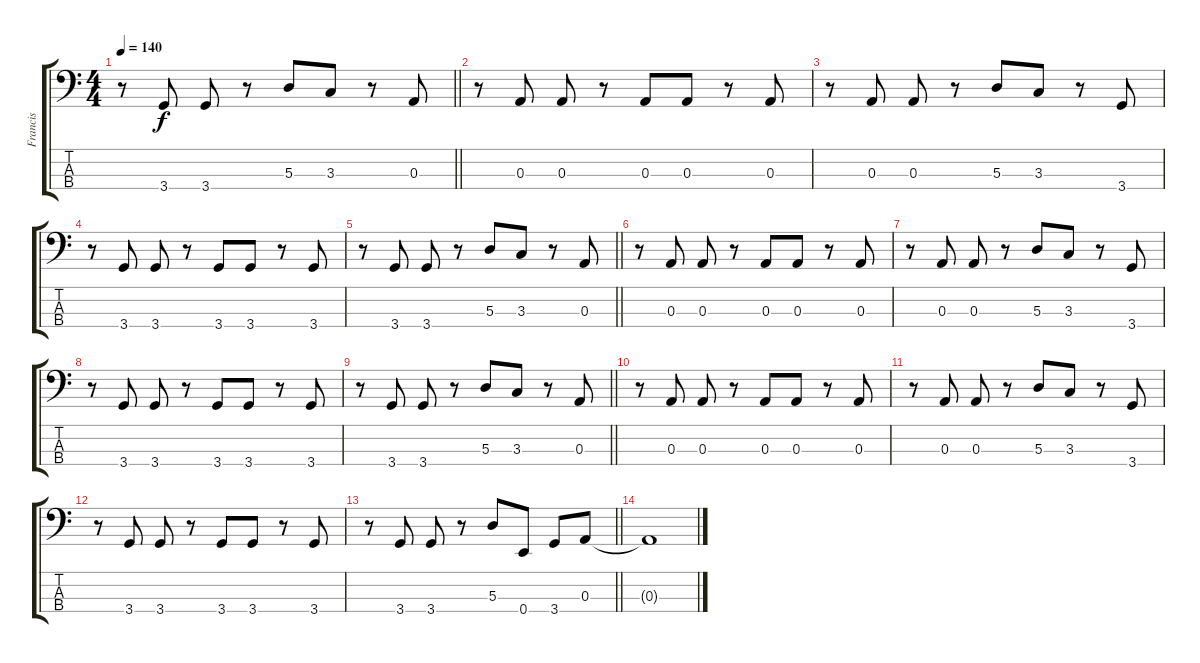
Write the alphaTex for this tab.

\track ("Francis" "Francis") {instrument electricbasspick}
\staff {score tabs}
\tuning (G2 D2 A1 E1) {hide}
\ts (4 4)
\tempo 140
\clef f4
\barLineRight lightlight
\ks c
r.8{dy f} 3.4.8 3.4.8 r.8 5.3.8 3.3.8 r.8 0.3.8 |
r.8 0.3.8 0.3.8 r.8 0.3.8 0.3.8 r.8 0.3.8 |
r.8 0.3.8 0.3.8 r.8 5.3.8 3.3.8 r.8 3.4.8 |
r.8 3.4.8 3.4.8 r.8 3.4.8 3.4.8 r.8 3.4.8 |
\barLineRight lightlight
r.8 3.4.8 3.4.8 r.8 5.3.8 3.3.8 r.8 0.3.8 |
r.8 0.3.8 0.3.8 r.8 0.3.8 0.3.8 r.8 0.3.8 |
r.8 0.3.8 0.3.8 r.8 5.3.8 3.3.8 r.8 3.4.8 |
r.8 3.4.8 3.4.8 r.8 3.4.8 3.4.8 r.8 3.4.8 |
\barLineRight lightlight
r.8 3.4.8 3.4.8 r.8 5.3.8 3.3.8 r.8 0.3.8 |
r.8 0.3.8 0.3.8 r.8 0.3.8 0.3.8 r.8 0.3.8 |
r.8 0.3.8 0.3.8 r.8 5.3.8 3.3.8 r.8 3.4.8 |
r.8 3.4.8 3.4.8 r.8 3.4.8 3.4.8 r.8 3.4.8 |
\barLineRight lightlight
r.8 3.4.8 3.4.8 r.8 5.3.8 0.4.8 3.4.8 0.3.8 |
0.3{t}.1
